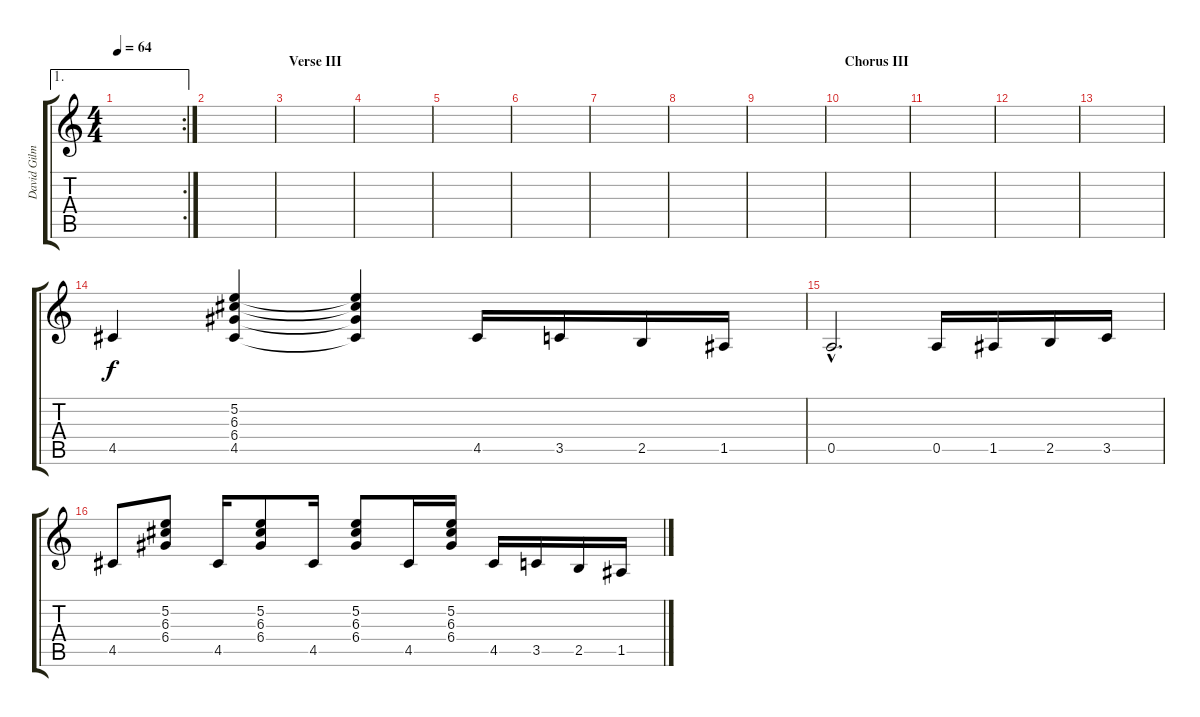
\track ("David Gilmour" "David Gilm") {instrument distortionguitar}
\staff {score tabs}
\tuning (E4 B3 G3 D3 A2 E2) {hide}
\ae 1
\rc 2
\ts (4 4)
\tempo 64
\clef g2
\ks c
|
|
\section ("" "Verse III")
|
|
|
|
|
|
|
\section ("" "Chorus III")
|
|
|
|
4.5.4 (5.2 6.3 6.4 4.5).4 (5.2{t} 6.3{t} 6.4{t} 4.5{t}).4 4.5.16 3.5.16 2.5.16 1.5.16 |
0.5{hac}.2{d} 0.5.16 1.5.16 2.5.16 3.5.16 |
4.5.8 (5.2 6.3 6.4).8 4.5.16 (5.2 6.3 6.4).8 4.5.16 (5.2 6.3 6.4).8 4.5.16 (5.2 6.3 6.4).16 4.5.16 3.5.16 2.5.16 1.5.16
